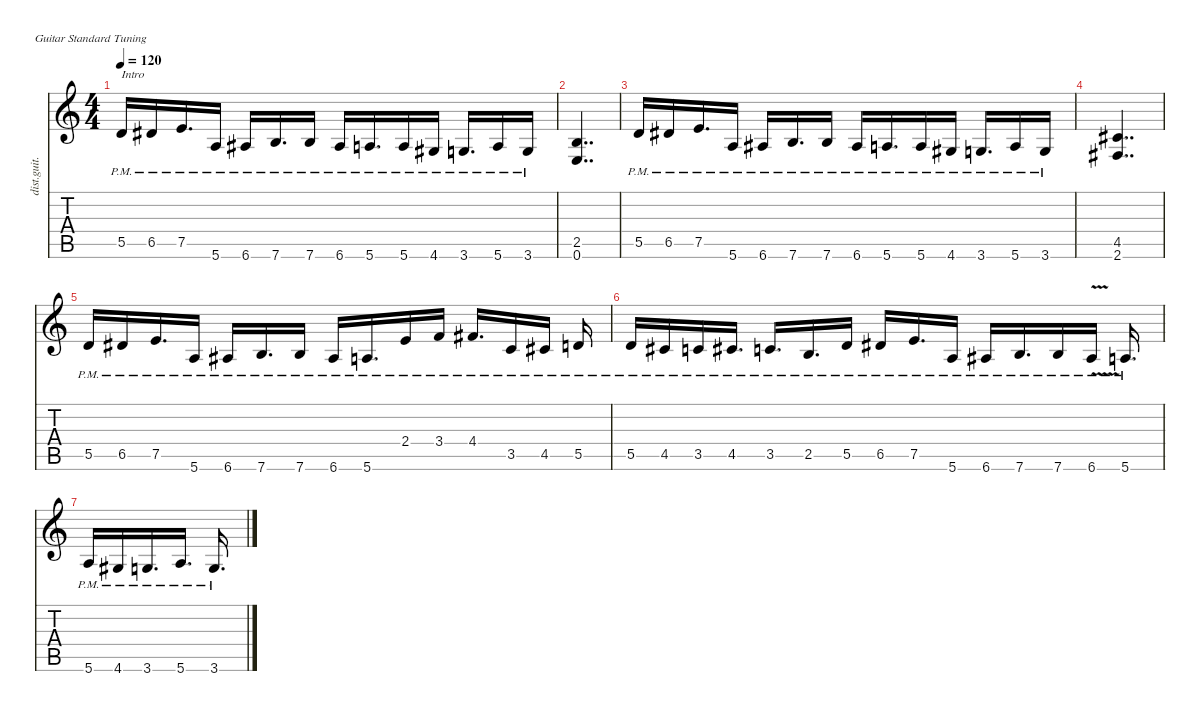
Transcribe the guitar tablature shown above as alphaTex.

\defaultSystemsLayout 4
\hideDynamics
\bracketExtendMode nobrackets
\track ("Distortion Guitar" "dist.guit.") {instrument distortionguitar}
\staff {score tabs}
\tuning (E4 B3 G3 D3 A2 E2)
\ts (4 4)
\tempo 120
\clef g2
\ks c
5.5{pm}.16{txt "Intro" dy mf instrument distortionguitar beam Up} 6.5{pm acc #}.16{beam Up} 7.5{pm}.16{d beam Up} 5.6{pm}.16{beam Up} 6.6{pm acc #}.16{beam Up} 7.6{pm}.16{d beam Up} 7.6{pm}.16{beam Up} 6.6{pm acc #}.16{beam Up} 5.6{pm}.16{d beam Up} 5.6{pm}.16{beam Up} 4.6{pm acc #}.16{beam Up} 3.6{pm}.16{d beam Up} 5.6{pm}.16{beam Up} 3.6{pm}.16{beam Up} |
(0.6 2.5).4{dd beam Up} |
5.5{pm}.16{beam Up} 6.5{pm acc #}.16{beam Up} 7.5{pm}.16{d beam Up} 5.6{pm}.16{beam Up} 6.6{pm acc #}.16{beam Up} 7.6{pm}.16{d beam Up} 7.6{pm}.16{beam Up} 6.6{pm acc #}.16{beam Up} 5.6{pm}.16{d beam Up} 5.6{pm}.16{beam Up} 4.6{pm acc #}.16{beam Up} 3.6{pm}.16{d beam Up} 5.6{pm}.16{beam Up} 3.6{pm}.16{beam Up} |
(2.6{acc #} 4.5{acc #}).4{dd beam Up} |
5.5{pm}.16{beam Up} 6.5{pm acc #}.16{beam Up} 7.5{pm}.16{d beam Up} 5.6{pm}.16{beam Up} 6.6{pm acc #}.16{beam Up} 7.6{pm}.16{d beam Up} 7.6{pm}.16{beam Up} 6.6{pm acc #}.16{beam Up} 5.6{pm}.16{d beam Up} 2.4{pm}.16{beam Up} 3.4{pm}.16{beam Up} 4.4{pm acc #}.16{d beam Up} 3.5{pm}.16{beam Up} 4.5{pm acc #}.16{beam Up} 5.5{pm}.16{beam Up} |
5.5{pm}.16{beam Up} 4.5{pm acc #}.16{beam Up} 3.5{pm}.16{beam Up} 4.5{pm acc #}.16{d beam Up} 3.5{pm}.16{d beam Up} 2.5{pm}.16{d beam Up} 5.5{pm}.16{beam Up} 6.5{pm acc #}.16{beam Up} 7.5{pm}.16{d beam Up} 5.6{pm}.16{beam Up} 6.6{pm acc #}.16{beam Up} 7.6{pm}.16{d beam Up} 7.6{pm}.16{beam Up} 6.6{v pm acc #}.16{beam Up} 5.6{pm}.16{d beam Up} |
5.6{pm}.16{beam Up} 4.6{pm acc #}.16{beam Up} 3.6{pm}.16{d beam Up} 5.6{pm}.16{d beam Up} 3.6{pm}.16{d beam Up}
